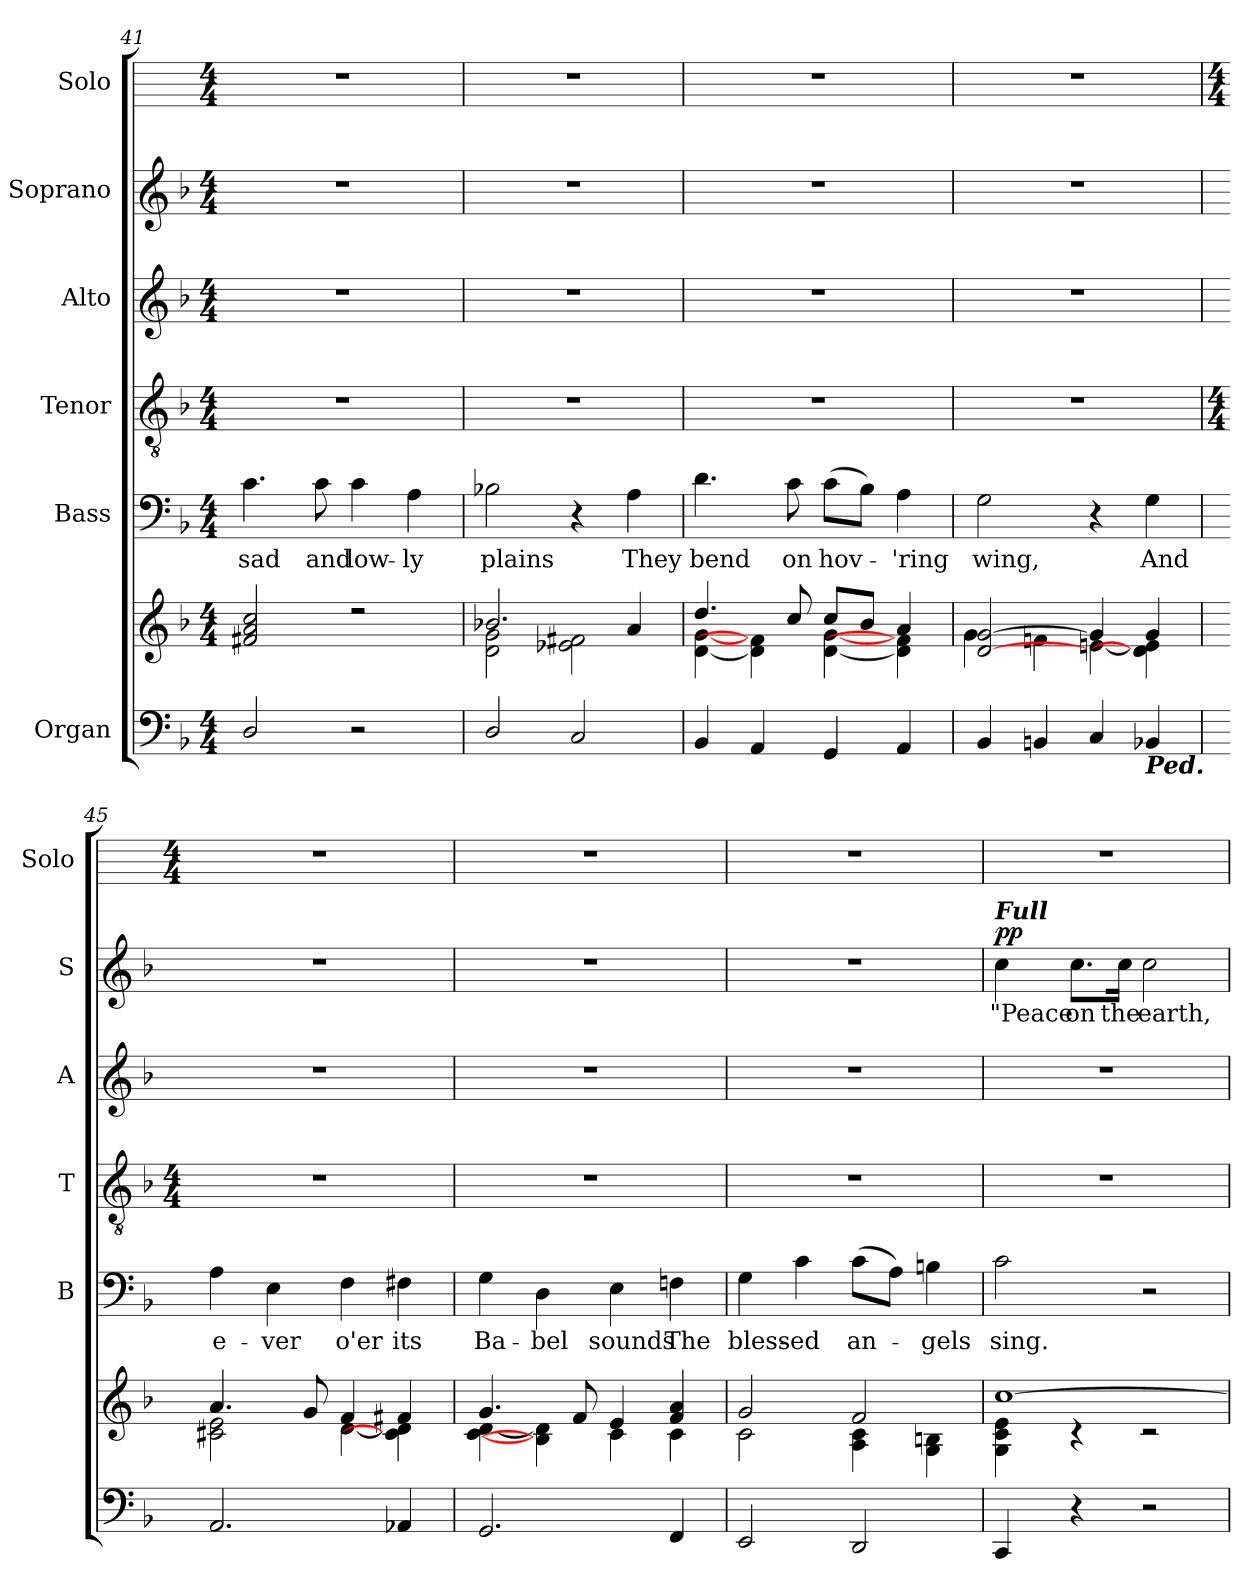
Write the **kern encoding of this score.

**kern	**kern	**kern	**text	**kern	**kern	**kern	**text	**dynam	**kern
*part6	*part6	*part5	*part5	*part4	*part3	*part2	*part2	*part2	*part1
*staff7	*staff6	*staff5	*staff5	*staff4	*staff3	*staff2	*staff2	*staff2	*staff1
*I"Organ	*	*I"Bass	*	*I"Tenor	*I"Alto	*I"Soprano	*	*	*I"Solo
*	*	*I'B	*	*I'T	*I'A	*I'S	*	*	*I'Solo
*clefF4	*clefG2	*clefF4	*	*clefGv2	*clefG2	*clefG2	*	*	*
*k[b-]	*k[b-]	*k[b-]	*	*k[b-]	*k[b-]	*k[b-]	*	*	*
*F:	*F:	*F:	*	*F:	*F:	*F:	*	*	*
*M4/4	*M4/4	*M4/4	*	*M4/4	*M4/4	*M4/4	*	*	*M4/4
=41	=41	=41	=41	=41	=41	=41	=41	=41	=41
*	*^	*	*	*	*	*	*	*	*
!	!	!	!	!LO:LY:b	!	!	!	!	!	!
2D/	2f#X/ 2a/ 2cc/	1ryy	4.c	sad	1r	1r	1r	.	.	1r
!	!	!	!	!LO:LY:b	!	!	!	!	!	!
.	.	.	8c	and	.	.	.	.	.	.
!	!	!	!	!LO:LY:b	!	!	!	!	!	!
2r	2r	.	4c	low-	.	.	.	.	.	.
!	!	!	!	!LO:LY:b	!	!	!	!	!	!
.	.	.	4A	-ly	.	.	.	.	.	.
=42	=42	=42	=42	=42	=42	=42	=42	=42	=42	=42
!	!	!	!	!LO:LY:b	!	!	!	!	!	!
2D/	2.b-X/	2d\ 2g\	2B-X	plains	1r	1r	1r	.	.	1r
2C	.	2e-X\ 2f#X\	4r	.	.	.	.	.	.	.
!	!	!	!	!LO:LY:b	!	!	!	!	!	!
.	4a/	.	4A	They	.	.	.	.	.	.
=43	=43	=43	=43	=43	=43	=43	=43	=43	=43	=43
!	!	!	!	!LO:LY:b	!	!	!	!	!	!
4BB-	4.dd/	[4d\ [4g\	4.d	bend	1r	1r	1r	.	.	1r
4AA	.	4d\] 4f#\]	.	.	.	.	.	.	.	.
!	!	!	!	!LO:LY:b	!	!	!	!	!	!
.	8cc/	.	8c	on	.	.	.	.	.	.
!	!	!	!	!LO:LY:b	!	!	!	!	!	!
4GG	8cc/L	[4d\ [4g\	(>8cL	hov-	.	.	.	.	.	.
.	8b-/J	.	8B-J)	.	.	.	.	.	.	.
!	!	!	!	!LO:LY:b	!	!	!	!	!	!
4AA	4a/	4d\] 4f#\]	4A	'ring	.	.	.	.	.	.
=44	=44	=44	=44	=44	=44	=44	=44	=44	=44	=44
!	!	!	!	!LO:LY:b	!	!	!	!	!	!
4BB-	[2d/ [2g/	4g\	2G	wing,	1r	1r	1r	.	.	1r
4BBn	.	4fn\	.	.	.	.	.	.	.	.
4C	4g/]	[4en\	4r	.	.	.	.	.	.	.
!LO:TX:b:Bi:t=Ped.	!	!	!	!	!	!	!	!	!	!
!	!	!	!	!LO:LY:b	!	!	!	!	!	!
4BB-X	4g/	4d\] 4e\]	4G	And	.	.	.	.	.	.
!!LO:LB:g=z
=45	=45	=45	=45	=45	=45	=45	=45	=45	=45	=45
*	*	*	*	*	*M4/4	*	*	*	*	*M4/4
!	!	!	!	!LO:LY:b	!	!	!	!	!	!
2.AA	4.a/	2c#X\ 2e\	4A	e-	1r	1r	1r	.	.	1r
!	!	!	!	!LO:LY:b	!	!	!	!	!	!
.	.	.	4E	-ver	.	.	.	.	.	.
.	8g/	.	.	.	.	.	.	.	.	.
!	!	!	!	!LO:LY:b	!	!	!	!	!	!
.	4f/	[4d\	4F	o'er	.	.	.	.	.	.
!	!	!	!	!LO:LY:b	!	!	!	!	!	!
4AA-X	4f#X/	4c\] 4d\]	4F#X	its	.	.	.	.	.	.
=46	=46	=46	=46	=46	=46	=46	=46	=46	=46	=46
!	!	!	!	!LO:LY:b	!	!	!	!	!	!
2.GG	4.g/	[4c\ [4d\	4G	Ba-	1r	1r	1r	.	.	1r
!	!	!	!	!LO:LY:b	!	!	!	!	!	!
.	.	4B\] 4d\]	4D	-bel	.	.	.	.	.	.
.	8f/	.	.	.	.	.	.	.	.	.
!	!	!	!	!LO:LY:b	!	!	!	!	!	!
.	4e/	4c\	4E	sounds	.	.	.	.	.	.
!	!	!	!	!LO:LY:b	!	!	!	!	!	!
4FF	4f/ 4a/	4c\	4Fn	The	.	.	.	.	.	.
=47	=47	=47	=47	=47	=47	=47	=47	=47	=47	=47
!	!	!	!	!LO:LY:b	!	!	!	!	!	!
2EE	2g/	2c\	4G	bless-	1r	1r	1r	.	.	1r
!	!	!	!	!LO:LY:b	!	!	!	!	!	!
.	.	.	4c	-ed	.	.	.	.	.	.
!	!	!	!	!LO:LY:b	!	!	!	!	!	!
2DD	2f/	4A\ 4c\	(>8cL	an-	.	.	.	.	.	.
.	.	.	8AJ)	.	.	.	.	.	.	.
!	!	!	!	!LO:LY:b	!	!	!	!	!	!
.	.	4G\ 4Bn\	4Bn	gels	.	.	.	.	.	.
=48	=48	=48	=48	=48	=48	=48	=48	=48	=48	=48
!	!	!	!	!	!	!	!LO:TX:a:Bi:t=Full	!	!	!
!	!	!	!	!LO:LY:b	!	!	!	!LO:LY:b	!LO:DY:b	!
4CC	[1cc/	4G\ 4c\ 4e\	2c	sing.	1r	1r	4cc	"Peace	pp	1r
!	!	!	!	!	!	!	!	!LO:LY:b	!	!
4r	.	4r	.	.	.	.	8.cc\L	on	.	.
!	!	!	!	!	!	!	!	!LO:LY:b	!	!
.	.	.	.	.	.	.	16cc\Jk	the	.	.
!	!	!	!	!	!	!	!	!LO:LY:b	!	!
2r	.	2r	2r	.	.	.	2cc	earth,	.	.
*	*v	*v	*	*	*	*	*	*	*	*
=	=	=	=	=	=	=	=	=	=
*-	*-	*-	*-	*-	*-	*-	*-	*-	*-
